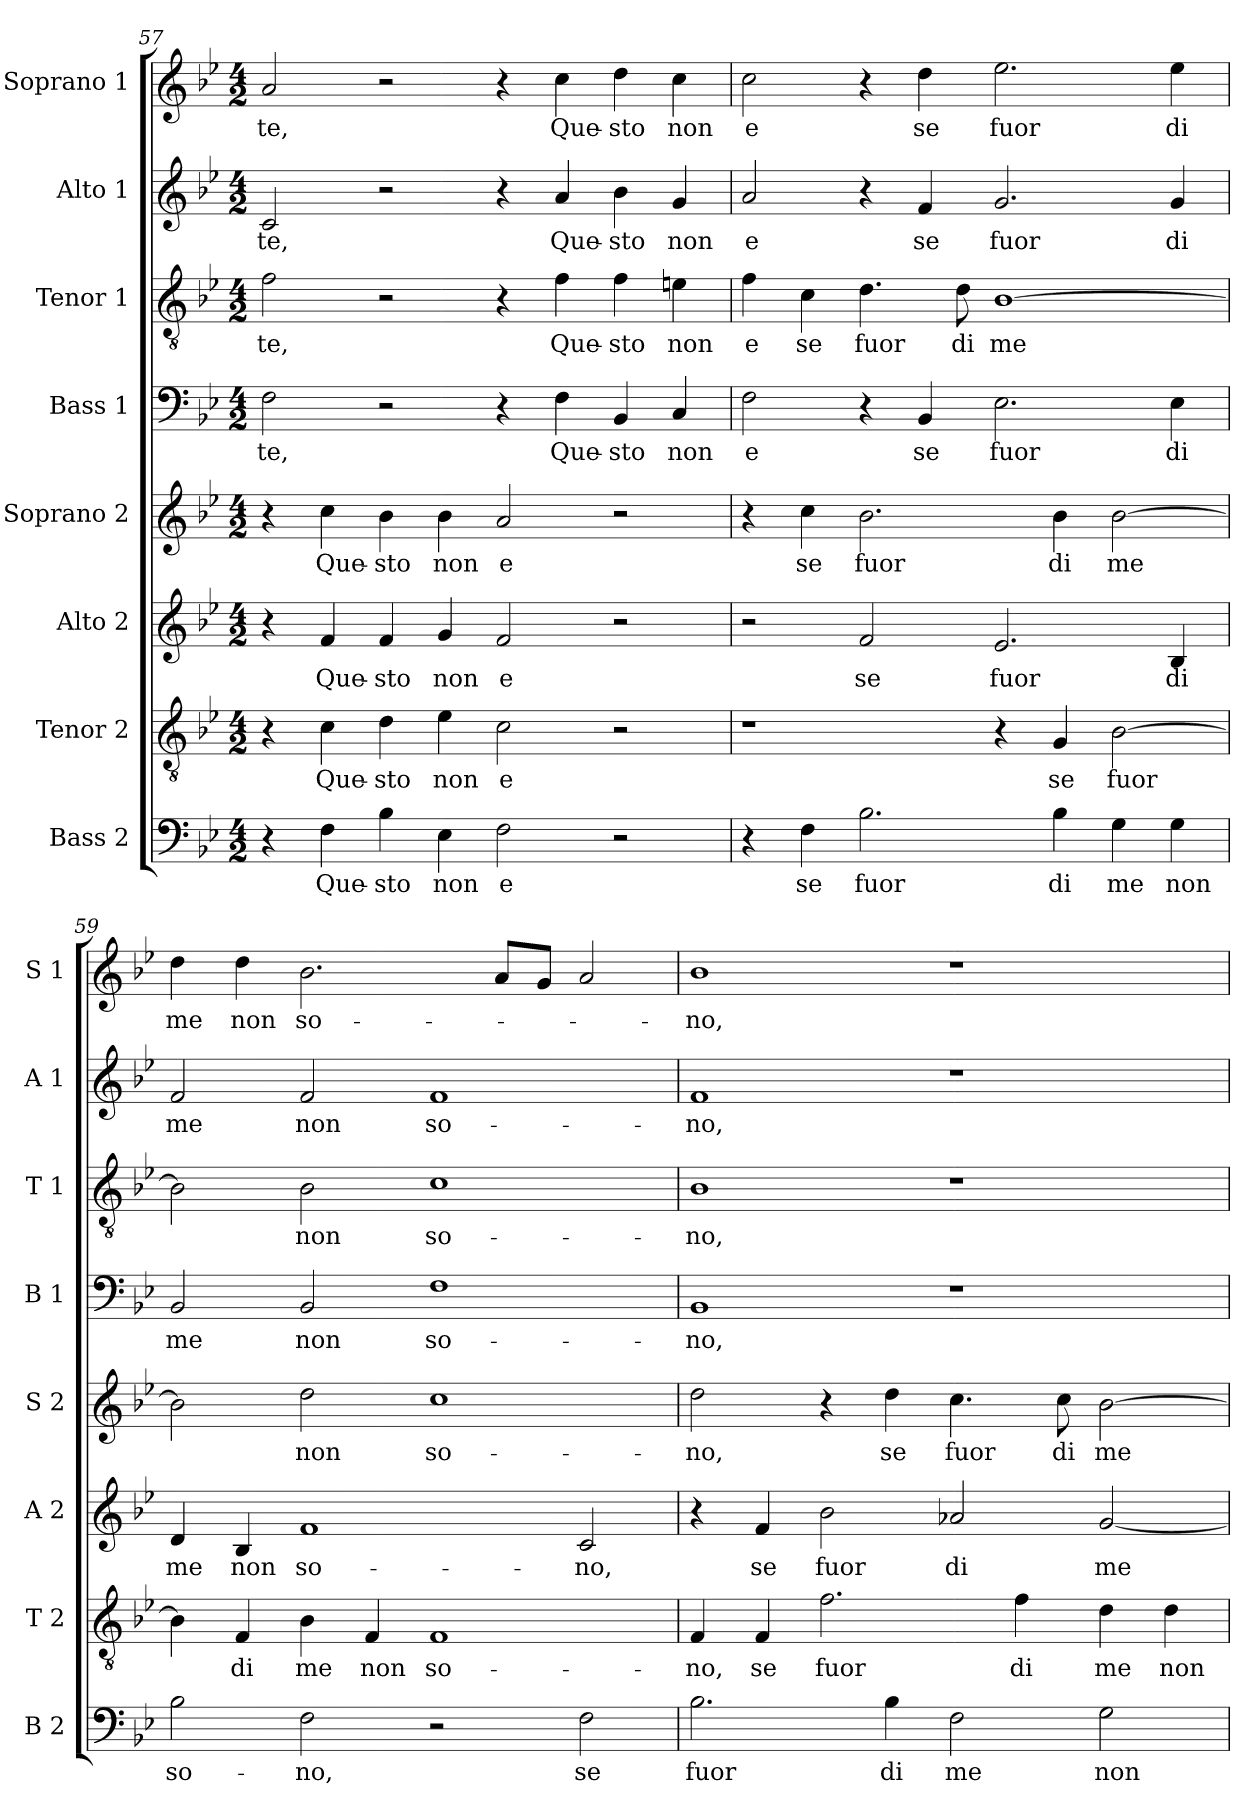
**kern	**text	**kern	**text	**kern	**text	**kern	**text	**kern	**text	**kern	**text	**kern	**text	**kern	**text
*part8	*part8	*part7	*part7	*part6	*part6	*part5	*part5	*part4	*part4	*part3	*part3	*part2	*part2	*part1	*part1
*staff8	*staff8	*staff7	*staff7	*staff6	*staff6	*staff5	*staff5	*staff4	*staff4	*staff3	*staff3	*staff2	*staff2	*staff1	*staff1
*I"Bass 2	*	*I"Tenor 2	*	*I"Alto 2	*	*I"Soprano 2	*	*I"Bass 1	*	*I"Tenor 1	*	*I"Alto 1	*	*I"Soprano 1	*
*I'B 2	*	*I'T 2	*	*I'A 2	*	*I'S 2	*	*I'B 1	*	*I'T 1	*	*I'A 1	*	*I'S 1	*
*clefF4	*	*clefGv2	*	*clefG2	*	*clefG2	*	*clefF4	*	*clefGv2	*	*clefG2	*	*clefG2	*
*k[b-e-]	*	*k[b-e-]	*	*k[b-e-]	*	*k[b-e-]	*	*k[b-e-]	*	*k[b-e-]	*	*k[b-e-]	*	*k[b-e-]	*
*B-:	*	*B-:	*	*B-:	*	*B-:	*	*B-:	*	*B-:	*	*B-:	*	*B-:	*
*M4/2	*	*M4/2	*	*M4/2	*	*M4/2	*	*M4/2	*	*M4/2	*	*M4/2	*	*M4/2	*
=57	=57	=57	=57	=57	=57	=57	=57	=57	=57	=57	=57	=57	=57	=57	=57
!	!	!	!	!	!	!	!	!	!LO:LY:b	!	!LO:LY:b	!	!LO:LY:b	!	!LO:LY:b
4r	.	4r	.	4r	.	4r	.	2F\	-te,	2f\	-te,	2c/	-te,	2a/	-te,
!	!LO:LY:b	!	!LO:LY:b	!	!LO:LY:b	!	!LO:LY:b	!	!	!	!	!	!	!	!
4F\	Que-	4c\	Que-	4f/	Que-	4cc\	Que-	.	.	.	.	.	.	.	.
!	!LO:LY:b	!	!LO:LY:b	!	!LO:LY:b	!	!LO:LY:b	!	!	!	!	!	!	!	!
4B-\	-sto	4d\	-sto	4f/	-sto	4b-\	-sto	2r	.	2r	.	2r	.	2r	.
!	!LO:LY:b	!	!LO:LY:b	!	!LO:LY:b	!	!LO:LY:b	!	!	!	!	!	!	!	!
4E-\	non	4e-\	non	4g/	non	4b-\	non	.	.	.	.	.	.	.	.
!	!LO:LY:b	!	!LO:LY:b	!	!LO:LY:b	!	!LO:LY:b	!	!	!	!	!	!	!	!
2F\	e	2c\	e	2f/	e	2a/	e	4r	.	4r	.	4r	.	4r	.
!	!	!	!	!	!	!	!	!	!LO:LY:b	!	!LO:LY:b	!	!LO:LY:b	!	!LO:LY:b
.	.	.	.	.	.	.	.	4F\	Que-	4f\	Que-	4a/	Que-	4cc\	Que-
!	!	!	!	!	!	!	!	!	!LO:LY:b	!	!LO:LY:b	!	!LO:LY:b	!	!LO:LY:b
2r	.	2r	.	2r	.	2r	.	4BB-/	-sto	4f\	-sto	4b-\	-sto	4dd\	-sto
!	!	!	!	!	!	!	!	!	!LO:LY:b	!	!LO:LY:b	!	!LO:LY:b	!	!LO:LY:b
.	.	.	.	.	.	.	.	4C/	non	4en\	non	4g/	non	4cc\	non
=58	=58	=58	=58	=58	=58	=58	=58	=58	=58	=58	=58	=58	=58	=58	=58
!	!	!	!	!	!	!	!	!	!LO:LY:b	!	!LO:LY:b	!	!LO:LY:b	!	!LO:LY:b
4r	.	1r	.	2r	.	4r	.	2F\	e	4f\	e	2a/	e	2cc\	e
!	!LO:LY:b	!	!	!	!	!	!LO:LY:b	!	!	!	!LO:LY:b	!	!	!	!
4F\	se	.	.	.	.	4cc\	se	.	.	4c\	se	.	.	.	.
!	!LO:LY:b	!	!	!	!LO:LY:b	!	!LO:LY:b	!	!	!	!LO:LY:b	!	!	!	!
2.B-\	fuor	.	.	2f/	se	2.b-\	fuor	4r	.	4.d\	fuor	4r	.	4r	.
!	!	!	!	!	!	!	!	!	!LO:LY:b	!	!	!	!LO:LY:b	!	!LO:LY:b
.	.	.	.	.	.	.	.	4BB-/	se	.	.	4f/	se	4dd\	se
!	!	!	!	!	!	!	!	!	!	!	!LO:LY:b	!	!	!	!
.	.	.	.	.	.	.	.	.	.	8d\	di	.	.	.	.
!	!	!	!	!	!LO:LY:b	!	!	!	!LO:LY:b	!	!LO:LY:b	!	!LO:LY:b	!	!LO:LY:b
.	.	4r	.	2.e-/	fuor	.	.	2.E-\	fuor	[1B-	me	2.g/	fuor	2.ee-\	fuor
!	!LO:LY:b	!	!LO:LY:b	!	!	!	!LO:LY:b	!	!	!	!	!	!	!	!
4B-\	di	4G/	se	.	.	4b-\	di	.	.	.	.	.	.	.	.
!	!LO:LY:b	!	!LO:LY:b	!	!	!	!LO:LY:b	!	!	!	!	!	!	!	!
4G\	me	[2B-\	fuor	.	.	[2b-\	me	.	.	.	.	.	.	.	.
!	!LO:LY:b	!	!	!	!LO:LY:b	!	!	!	!LO:LY:b	!	!	!	!LO:LY:b	!	!LO:LY:b
4G\	non	.	.	4B-/	di	.	.	4E-\	di	.	.	4g/	di	4ee-\	di
!!LO:LB:g=z
=59	=59	=59	=59	=59	=59	=59	=59	=59	=59	=59	=59	=59	=59	=59	=59
!	!LO:LY:b	!	!	!	!LO:LY:b	!	!	!	!LO:LY:b	!	!	!	!LO:LY:b	!	!LO:LY:b
2B-\	so-	4B-\]	.	4d/	me	2b-\]	.	2BB-/	me	2B-\]	.	2f/	me	4dd\	me
!	!	!	!LO:LY:b	!	!LO:LY:b	!	!	!	!	!	!	!	!	!	!LO:LY:b
.	.	4F/	di	4B-/	non	.	.	.	.	.	.	.	.	4dd\	non
!	!LO:LY:b	!	!LO:LY:b	!	!LO:LY:b	!	!LO:LY:b	!	!LO:LY:b	!	!LO:LY:b	!	!LO:LY:b	!	!LO:LY:b
2F\	-no,	4B-\	me	1f	so-	2dd\	non	2BB-/	non	2B-\	non	2f/	non	2.b-\	so-
!	!	!	!LO:LY:b	!	!	!	!	!	!	!	!	!	!	!	!
.	.	4F/	non	.	.	.	.	.	.	.	.	.	.	.	.
!	!	!	!LO:LY:b	!	!	!	!LO:LY:b	!	!LO:LY:b	!	!LO:LY:b	!	!LO:LY:b	!	!
2r	.	1F	so-	.	.	1cc	so-	1F	so-	1c	so-	1f	so-	.	.
.	.	.	.	.	.	.	.	.	.	.	.	.	.	8a/L	.
.	.	.	.	.	.	.	.	.	.	.	.	.	.	8g/J	.
!	!LO:LY:b	!	!	!	!LO:LY:b	!	!	!	!	!	!	!	!	!	!
2F\	se	.	.	2c/	-no,	.	.	.	.	.	.	.	.	2a/	.
=60	=60	=60	=60	=60	=60	=60	=60	=60	=60	=60	=60	=60	=60	=60	=60
!	!LO:LY:b	!	!LO:LY:b	!	!	!	!LO:LY:b	!	!LO:LY:b	!	!LO:LY:b	!	!LO:LY:b	!	!LO:LY:b
2.B-\	fuor	4F/	-no,	4r	.	2dd\	-no,	1BB-	-no,	1B-	-no,	1f	-no,	1b-	-no,
!	!	!	!LO:LY:b	!	!LO:LY:b	!	!	!	!	!	!	!	!	!	!
.	.	4F/	se	4f/	se	.	.	.	.	.	.	.	.	.	.
!	!	!	!LO:LY:b	!	!LO:LY:b	!	!	!	!	!	!	!	!	!	!
.	.	2.f\	fuor	2b-\	fuor	4r	.	.	.	.	.	.	.	.	.
!	!LO:LY:b	!	!	!	!	!	!LO:LY:b	!	!	!	!	!	!	!	!
4B-\	di	.	.	.	.	4dd\	se	.	.	.	.	.	.	.	.
!	!LO:LY:b	!	!	!	!LO:LY:b	!	!LO:LY:b	!	!	!	!	!	!	!	!
2F\	me	.	.	2a-X/	di	4.cc\	fuor	1r	.	1r	.	1r	.	1r	.
!	!	!	!LO:LY:b	!	!	!	!	!	!	!	!	!	!	!	!
.	.	4f\	di	.	.	.	.	.	.	.	.	.	.	.	.
!	!	!	!	!	!	!	!LO:LY:b	!	!	!	!	!	!	!	!
.	.	.	.	.	.	8cc\	di	.	.	.	.	.	.	.	.
!	!LO:LY:b	!	!LO:LY:b	!	!LO:LY:b	!	!LO:LY:b	!	!	!	!	!	!	!	!
2G\	non	4d\	me	[2g/	me	[2b-\	me	.	.	.	.	.	.	.	.
!	!	!	!LO:LY:b	!	!	!	!	!	!	!	!	!	!	!	!
.	.	4d\	non	.	.	.	.	.	.	.	.	.	.	.	.
=	=	=	=	=	=	=	=	=	=	=	=	=	=	=	=
*-	*-	*-	*-	*-	*-	*-	*-	*-	*-	*-	*-	*-	*-	*-	*-
